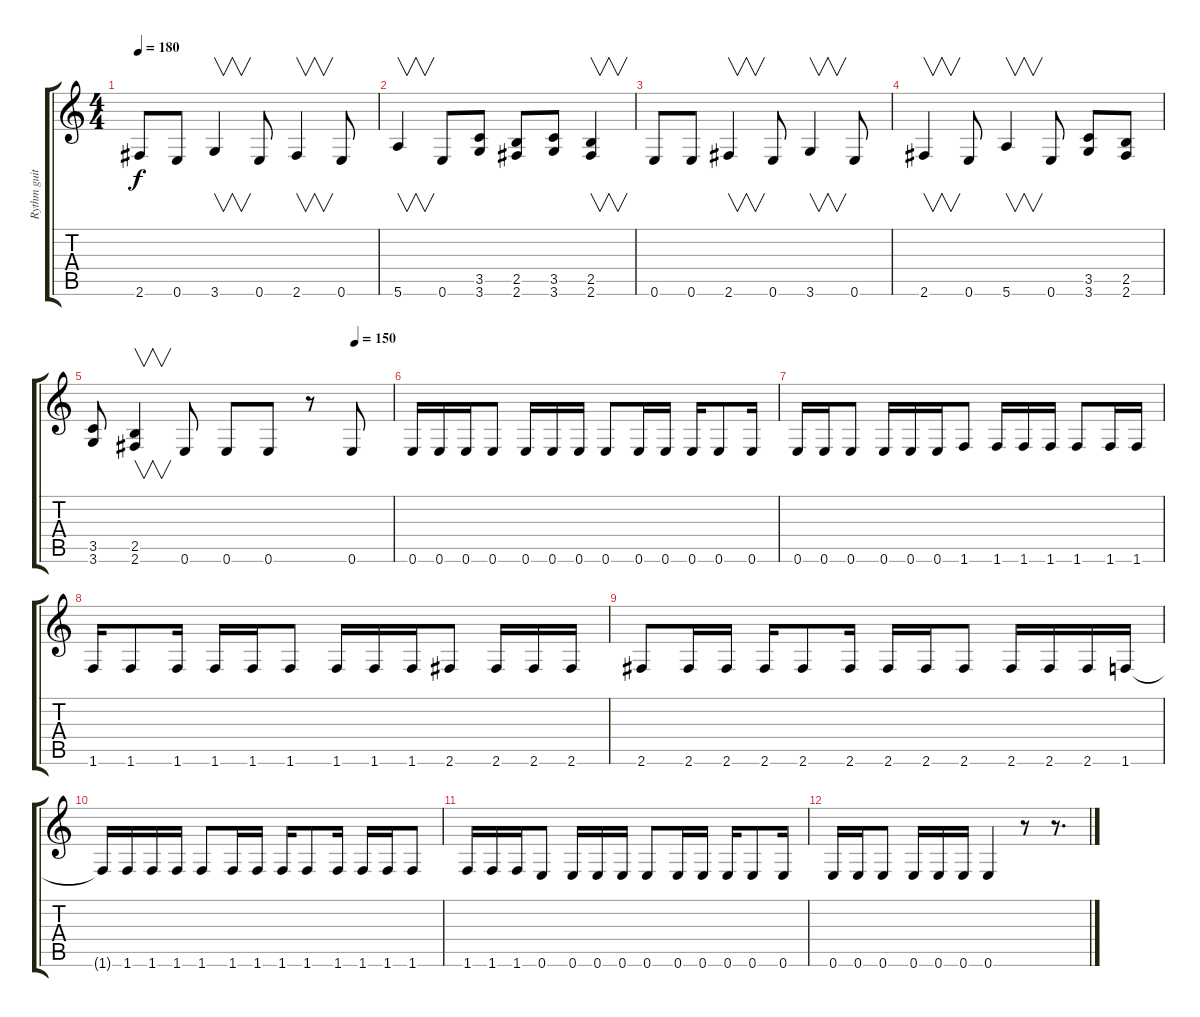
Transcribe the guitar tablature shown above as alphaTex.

\track ("Rythm guitar" "Rythm guit") {instrument distortionguitar}
\staff {score tabs}
\tuning (E4 B3 G3 D3 A2 E2) {hide}
\ts (4 4)
\tempo 180
\clef g2
\ks c
2.6{t}.8{dy f} 0.6.8 3.6.4{v} 0.6.8 2.6.4{v} 0.6.8 |
5.6.4{v} 0.6.8 (3.5 3.6).8 (2.5 2.6).8 (3.5 3.6).8 (2.5 2.6).4{v} |
0.6.8 0.6.8 2.6.4{v} 0.6.8 3.6.4{v} 0.6.8 |
2.6.4{v} 0.6.8 5.6.4{v} 0.6.8 (3.5 3.6).8 (2.5 2.6).8 |
\tempo (150 0.875)
(3.5 3.6).8 (2.5 2.6).4{v} 0.6.8 0.6.8 0.6.8 r.8 0.6.8 |
0.6.16 0.6.16 0.6.16 0.6.8 0.6.16 0.6.16 0.6.16 0.6.8 0.6.16 0.6.16 0.6.16 0.6.8 0.6.16 |
0.6.16 0.6.16 0.6.8 0.6.16 0.6.16 0.6.16 1.6.8 1.6.16 1.6.16 1.6.16 1.6.8 1.6.16 1.6.16 |
1.6.16 1.6.8 1.6.16 1.6.16 1.6.16 1.6.8 1.6.16 1.6.16 1.6.16 2.6.8 2.6.16 2.6.16 2.6.16 |
2.6.8 2.6.16 2.6.16 2.6.16 2.6.8 2.6.16 2.6.16 2.6.16 2.6.8 2.6.16 2.6.16 2.6.16 1.6.16 |
1.6{t}.16 1.6.16 1.6.16 1.6.16 1.6.8 1.6.16 1.6.16 1.6.16 1.6.8 1.6.16 1.6.16 1.6.16 1.6.8 |
1.6.16 1.6.16 1.6.16 0.6.8 0.6.16 0.6.16 0.6.16 0.6.8 0.6.16 0.6.16 0.6.16 0.6.8 0.6.16 |
0.6.16 0.6.16 0.6.8 0.6.16 0.6.16 0.6.16 0.6.4 r.8 r.8{d}
